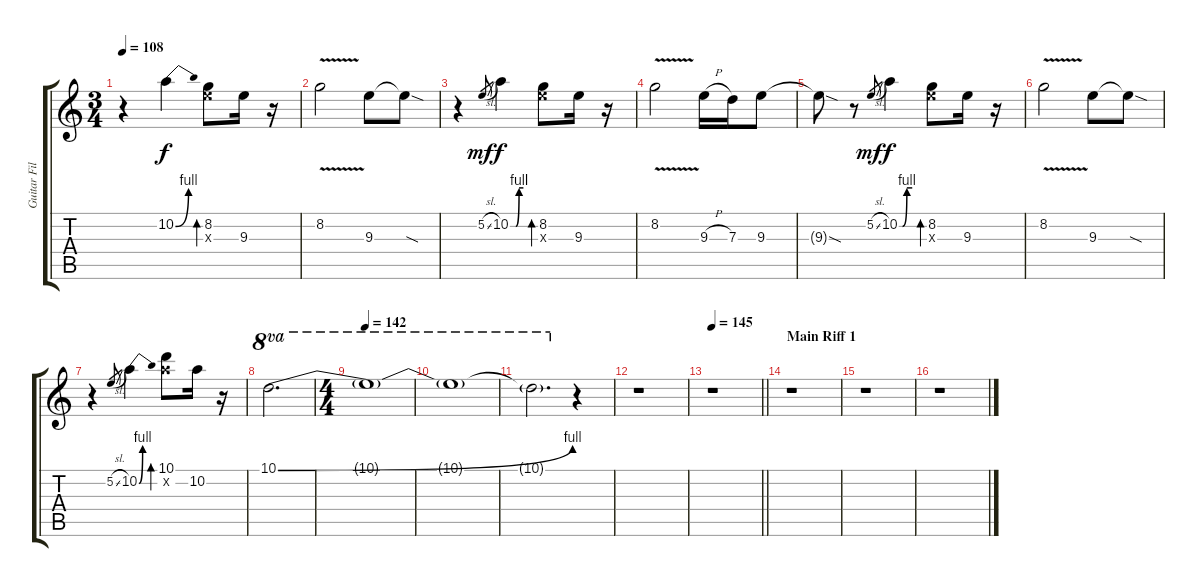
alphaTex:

\track ("Guitar Fills/Solo" "Guitar Fil") {instrument overdrivenguitar}
\staff {score tabs}
\tuning (E4 B3 G3 D3 A2 E2) {hide}
\ts (3 4)
\tempo 108
\clef g2
\ks c
r.4{dy f volume 14 instrument distortionguitar} 10.2{be (bend 0 0 60 4)}.4 (8.2 9.3{x}).8{bd 60} 9.3.16 r.16 |
8.2{v}.2 9.3.8 9.3{sod t}.8 |
r.4 5.2{sl}.8{gr dy mf} 10.2{be (custom 0 0 25 0 40 4 60 4)}.4{dy f} (8.2 9.3{x}).8{bd 60} 9.3.16 r.16 |
8.2{v}.2 9.3{h}.16 7.3.16 9.3.8 |
9.3{sod t}.8 r.8 5.2{sl}.8{gr dy mf} 10.2{be (custom 0 0 15 0 35 4 60 4)}.4{dy f} (8.2 9.3{x}).8{bd 60} 9.3.16 r.16 |
8.2{v}.2 9.3.8 9.3{sod t}.8 |
r.4 5.2{sl}.8{gr} 10.2{be (bend 0 0 60 4)}.4 (10.1 10.2{x}).8{bd 60} 10.2.16 r.16 |
10.1{be (bend 0 0 60 4)}.2{d ot 8va} |
\ts (4 4)
\tempo 142
10.1{t}.1{ot 8va} |
10.1{t}.1{ot 8va} |
10.1{t}.2{d ot 8va volume 0} r.4 |
r.1 |
\tempo 145
\barLineRight lightlight
r.1 |
\section ("" "Main Riff 1")
r.1 |
r.1 |
r.1
